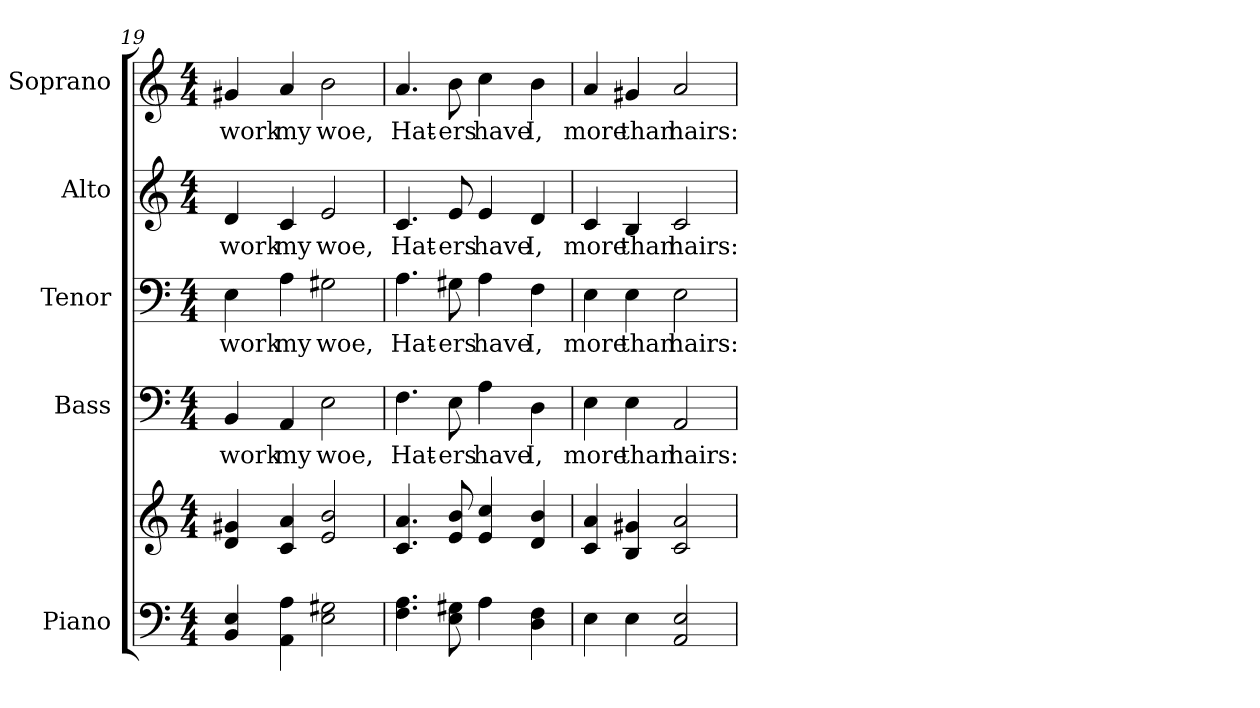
**kern	**kern	**kern	**text	**kern	**text	**kern	**text	**kern	**text
*part5	*part5	*part4	*part4	*part3	*part3	*part2	*part2	*part1	*part1
*staff6	*staff5	*staff4	*staff4	*staff3	*staff3	*staff2	*staff2	*staff1	*staff1
*I"Piano	*	*I"Bass	*	*I"Tenor	*	*I"Alto	*	*I"Soprano	*
*I'Pno.	*	*I'B.	*	*I'T.	*	*I'A.	*	*I'S.	*
!!LO:LB:g=z
*clefF4	*clefG2	*clefF4	*	*clefF4	*	*clefG2	*	*clefG2	*
*k[]	*k[]	*k[]	*	*k[]	*	*k[]	*	*k[]	*
*C:	*C:	*C:	*	*C:	*	*C:	*	*C:	*
*M4/4	*M4/4	*M4/4	*	*M4/4	*	*M4/4	*	*M4/4	*
=19	=19	=19	=19	=19	=19	=19	=19	=19	=19
!	!	!	!LO:LY:b:color=#000000	!	!	!	!	!	!
!	!	!	!	!	!LO:LY:b:color=#000000	!	!	!	!
!	!	!	!	!	!	!	!LO:LY:b:color=#000000	!	!
!	!	!	!	!	!	!	!	!	!LO:LY:b:color=#000000
4BBi/ 4Ei	4di/ 4g#Xi	4BBi/	work	4Ei\	work	4di/	work	4g#Xi/	work
!	!	!	!LO:LY:b:color=#000000	!	!	!	!	!	!
!	!	!	!	!	!LO:LY:b:color=#000000	!	!	!	!
!	!	!	!	!	!	!	!LO:LY:b:color=#000000	!	!
!	!	!	!	!	!	!	!	!	!LO:LY:b:color=#000000
4AAi\ 4Ai	4ci/ 4ai	4AAi/	my	4Ai\	my	4ci/	my	4ai/	my
!	!	!	!LO:LY:b:color=#000000	!	!	!	!	!	!
!	!	!	!	!	!LO:LY:b:color=#000000	!	!	!	!
!	!	!	!	!	!	!	!LO:LY:b:color=#000000	!	!
!	!	!	!	!	!	!	!	!	!LO:LY:b:color=#000000
2Ei\ 2G#Xi	2ei/ 2bi	2Ei\	woe,	2G#Xi\	woe,	2ei/	woe,	2bi\	woe,
=20	=20	=20	=20	=20	=20	=20	=20	=20	=20
!	!	!	!LO:LY:b:color=#000000	!	!	!	!	!	!
!	!	!	!	!	!LO:LY:b:color=#000000	!	!	!	!
!	!	!	!	!	!	!	!LO:LY:b:color=#000000	!	!
!	!	!	!	!	!	!	!	!	!LO:LY:b:color=#000000
4.Fi\ 4.Ai	4.ci/ 4.ai	4.Fi\	Hat-	4.Ai\	Hat-	4.ci/	Hat-	4.ai/	Hat-
!	!	!	!LO:LY:b:color=#000000	!	!	!	!	!	!
!	!	!	!	!	!LO:LY:b:color=#000000	!	!	!	!
!	!	!	!	!	!	!	!LO:LY:b:color=#000000	!	!
!	!	!	!	!	!	!	!	!	!LO:LY:b:color=#000000
8Ei\ 8G#Xi	8ei/ 8bi	8Ei\	-ers	8G#Xi\	-ers	8ei/	-ers	8bi\	-ers
!	!	!	!LO:LY:b:color=#000000	!	!	!	!	!	!
!	!	!	!	!	!LO:LY:b:color=#000000	!	!	!	!
!	!	!	!	!	!	!	!LO:LY:b:color=#000000	!	!
!	!	!	!	!	!	!	!	!	!LO:LY:b:color=#000000
4Ai\	4ei/ 4cci	4Ai\	have	4Ai\	have	4ei/	have	4cci\	have
!	!	!	!LO:LY:b:color=#000000	!	!	!	!	!	!
!	!	!	!	!	!LO:LY:b:color=#000000	!	!	!	!
!	!	!	!	!	!	!	!LO:LY:b:color=#000000	!	!
!	!	!	!	!	!	!	!	!	!LO:LY:b:color=#000000
4Di\ 4Fi	4di/ 4bi	4Di\	I,	4Fi\	I,	4di/	I,	4bi\	I,
!!LO:PB:g=z
=21	=21	=21	=21	=21	=21	=21	=21	=21	=21
!	!	!	!LO:LY:b:color=#000000	!	!	!	!	!	!
!	!	!	!	!	!LO:LY:b:color=#000000	!	!	!	!
!	!	!	!	!	!	!	!LO:LY:b:color=#000000	!	!
!	!	!	!	!	!	!	!	!	!LO:LY:b:color=#000000
4Ei\	4ci/ 4ai	4Ei\	more	4Ei\	more	4ci/	more	4ai/	more
!	!	!	!LO:LY:b:color=#000000	!	!	!	!	!	!
!	!	!	!	!	!LO:LY:b:color=#000000	!	!	!	!
!	!	!	!	!	!	!	!LO:LY:b:color=#000000	!	!
!	!	!	!	!	!	!	!	!	!LO:LY:b:color=#000000
4Ei\	4Bi/ 4g#Xi	4Ei\	than	4Ei\	than	4Bi/	than	4g#Xi/	than
!	!	!	!LO:LY:b:color=#000000	!	!	!	!	!	!
!	!	!	!	!	!LO:LY:b:color=#000000	!	!	!	!
!	!	!	!	!	!	!	!LO:LY:b:color=#000000	!	!
!	!	!	!	!	!	!	!	!	!LO:LY:b:color=#000000
2AAi/ 2Ei	2ci/ 2ai	2AAi/	hairs:	2Ei\	hairs:	2ci/	hairs:	2ai/	hairs:
=	=	=	=	=	=	=	=	=	=
*-	*-	*-	*-	*-	*-	*-	*-	*-	*-
